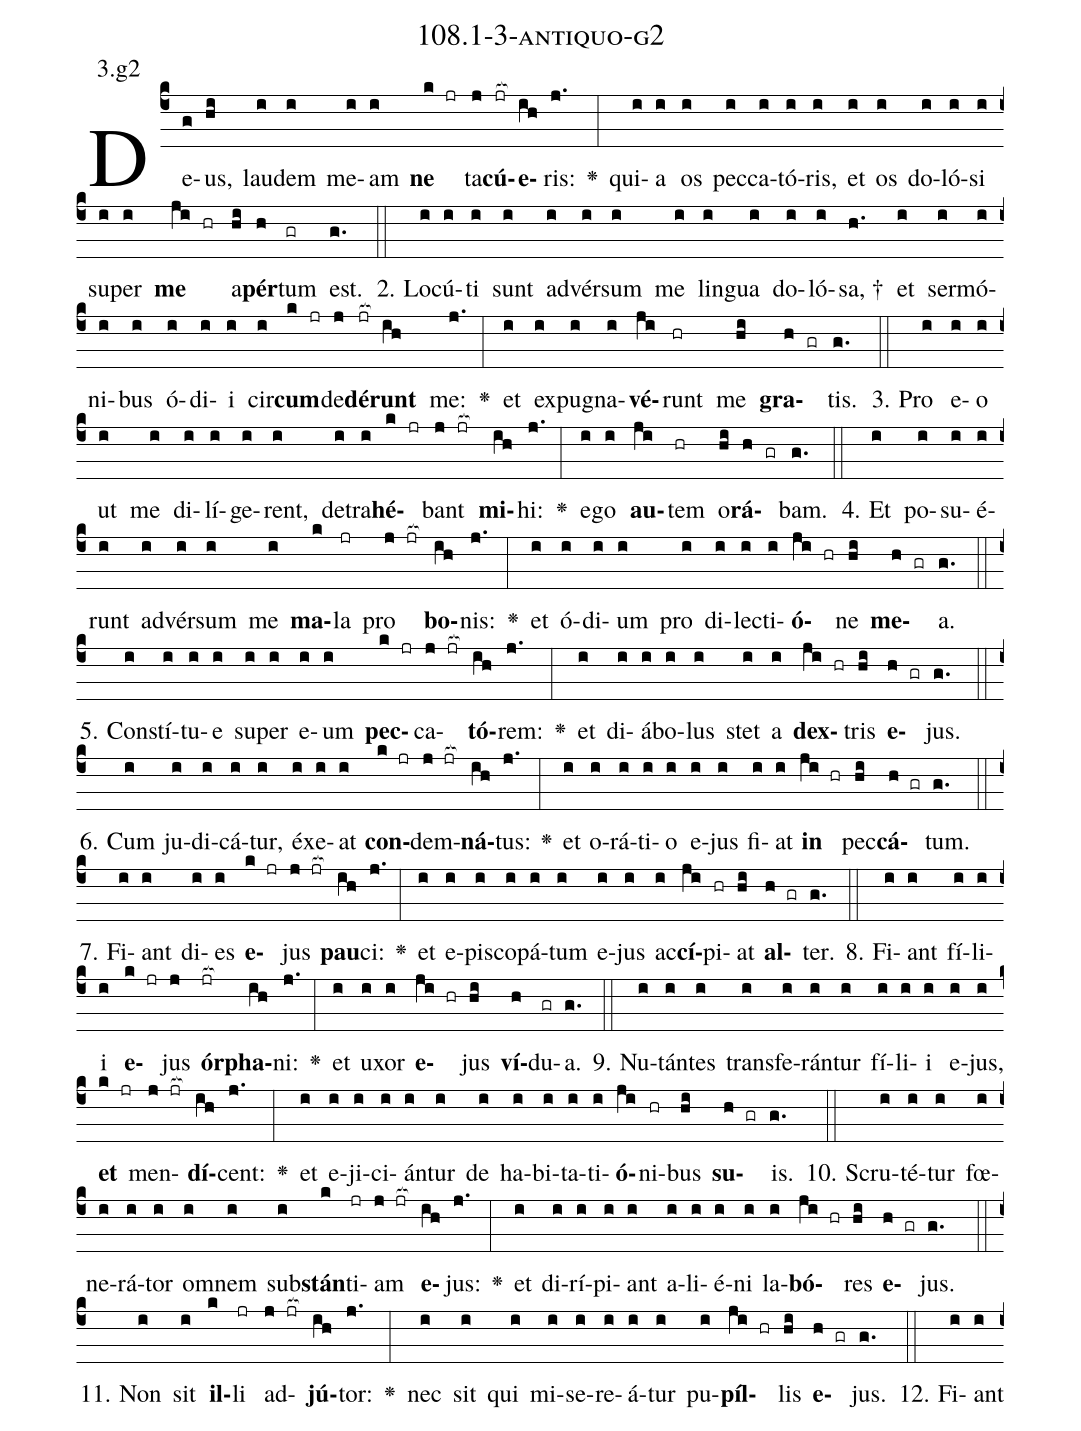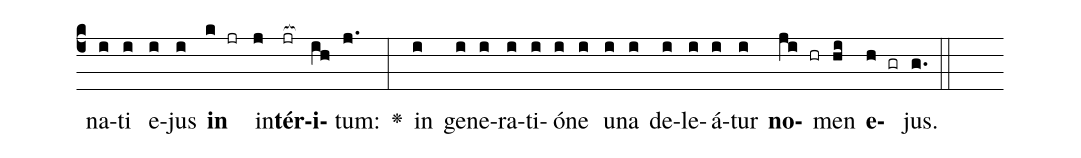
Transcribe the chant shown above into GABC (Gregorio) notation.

name: 108.1-3-antiquo-g2;
annotation: 3.g2;
%%
(c4)De(g)us,(hi) lau(i)dem(i) me(i)am(i) <b>ne</b>(k jr) ta(j)<b>cú</b>(jr[ocb:1{])<b>e</b>(ih[ocb:0}])ris:(j.) <v>\greheightstar</v>(:) qui(i)a(i) os(i) pec(i)ca(i)tó(i)ris,(i) et(i) os(i) do(i)ló(i)si(i) su(i)per(i) <b>me</b>(ji hr) a(hi)<b>pér</b>(h)tum(gr) est.(g.) (::)
2. Lo(i)cú(i)ti(i) sunt(i) ad(i)vér(i)sum(i) me(i) lin(i)gua(i) do(i)ló(i)sa, †(h.) et(i) ser(i)mó(i)ni(i)bus(i) ó(i)di(i)i(i) cir(i)<b>cum</b>(k jr)de(j)<b>dé</b>(jr[ocb:1{])<b>runt</b>(ih[ocb:0}]) me:(j.) <v>\greheightstar</v>(:) et(i) ex(i)pu(i)gna(i)<b>vé</b>(ji)runt(hr) me(hi) <b>gra</b>(h gr)tis.(g.) (::)
3. Pro(i) e(i)o(i) ut(i) me(i) di(i)lí(i)ge(i)rent,(i) de(i)tra(i)<b>hé</b>(k jr)bant(j jr[ocb:1{]) <b>mi</b>(ih[ocb:0}])hi:(j.) <v>\greheightstar</v>(:) e(i)go(i) <b>au</b>(ji)tem(hr) o(hi)<b>rá</b>(h gr)bam.(g.) (::)
4. Et(i) po(i)su(i)é(i)runt(i) ad(i)vér(i)sum(i) me(i) <b>ma</b>(k)la(jr) pro(j jr[ocb:1{]) <b>bo</b>(ih[ocb:0}])nis:(j.) <v>\greheightstar</v>(:) et(i) ó(i)di(i)um(i) pro(i) di(i)lec(i)ti(i)<b>ó</b>(ji hr)ne(hi) <b>me</b>(h gr)a.(g.) (::)
5. Con(i)stí(i)tu(i)e(i) su(i)per(i) e(i)um(i) <b>pec</b>(k jr)ca(j jr[ocb:1{])<b>tó</b>(ih[ocb:0}])rem:(j.) <v>\greheightstar</v>(:) et(i) di(i)á(i)bo(i)lus(i) stet(i) a(i) <b>dex</b>(ji hr)tris(hi) <b>e</b>(h gr)jus.(g.) (::)
6. Cum(i) ju(i)di(i)cá(i)tur,(i) éx(i)e(i)at(i) <b>con</b>(k jr)dem(j jr[ocb:1{])<b>ná</b>(ih[ocb:0}])tus:(j.) <v>\greheightstar</v>(:) et(i) o(i)rá(i)ti(i)o(i) e(i)jus(i) fi(i)at(i) <b>in</b>(ji hr) pec(hi)<b>cá</b>(h gr)tum.(g.) (::)
7. Fi(i)ant(i) di(i)es(i) <b>e</b>(k jr)jus(j jr[ocb:1{]) <b>pau</b>(ih[ocb:0}])ci:(j.) <v>\greheightstar</v>(:) et(i) e(i)pis(i)co(i)pá(i)tum(i) e(i)jus(i) ac(i)<b>cí</b>(ji)pi(hr)at(hi) <b>al</b>(h gr)ter.(g.) (::)
8. Fi(i)ant(i) fí(i)li(i)i(i) <b>e</b>(k jr)jus(j) <b>ór</b>(jr[ocb:1{])<b>pha</b>(ih[ocb:0}])ni:(j.) <v>\greheightstar</v>(:) et(i) u(i)xor(i) <b>e</b>(ji hr)jus(hi) <b>ví</b>(h)du(gr)a.(g.) (::)
9. Nu(i)tán(i)tes(i) trans(i)fe(i)rán(i)tur(i) fí(i)li(i)i(i) e(i)jus,(i) <b>et</b>(k jr) men(j jr[ocb:1{])<b>dí</b>(ih[ocb:0}])cent:(j.) <v>\greheightstar</v>(:) et(i) e(i)ji(i)ci(i)án(i)tur(i) de(i) ha(i)bi(i)ta(i)ti(i)<b>ó</b>(ji)ni(hr)bus(hi) <b>su</b>(h gr)is.(g.) (::)
10. Scru(i)té(i)tur(i) fœ(i)ne(i)rá(i)tor(i) om(i)nem(i) sub(i)<b>stán</b>(k)ti(jr)am(j jr[ocb:1{]) <b>e</b>(ih[ocb:0}])jus:(j.) <v>\greheightstar</v>(:) et(i) di(i)rí(i)pi(i)ant(i) a(i)li(i)é(i)ni(i) la(i)<b>bó</b>(ji hr)res(hi) <b>e</b>(h gr)jus.(g.) (::)
11. Non(i) sit(i) <b>il</b>(k)li(jr) ad(j jr[ocb:1{])<b>jú</b>(ih[ocb:0}])tor:(j.) <v>\greheightstar</v>(:) nec(i) sit(i) qui(i) mi(i)se(i)re(i)á(i)tur(i) pu(i)<b>píl</b>(ji hr)lis(hi) <b>e</b>(h gr)jus.(g.) (::)
12. Fi(i)ant(i) na(i)ti(i) e(i)jus(i) <b>in</b>(k jr) in(j)<b>tér</b>(jr[ocb:1{])<b>i</b>(ih[ocb:0}])tum:(j.) <v>\greheightstar</v>(:) in(i) ge(i)ne(i)ra(i)ti(i)ó(i)ne(i) u(i)na(i) de(i)le(i)á(i)tur(i) <b>no</b>(ji hr)men(hi) <b>e</b>(h gr)jus.(g.) (::)
